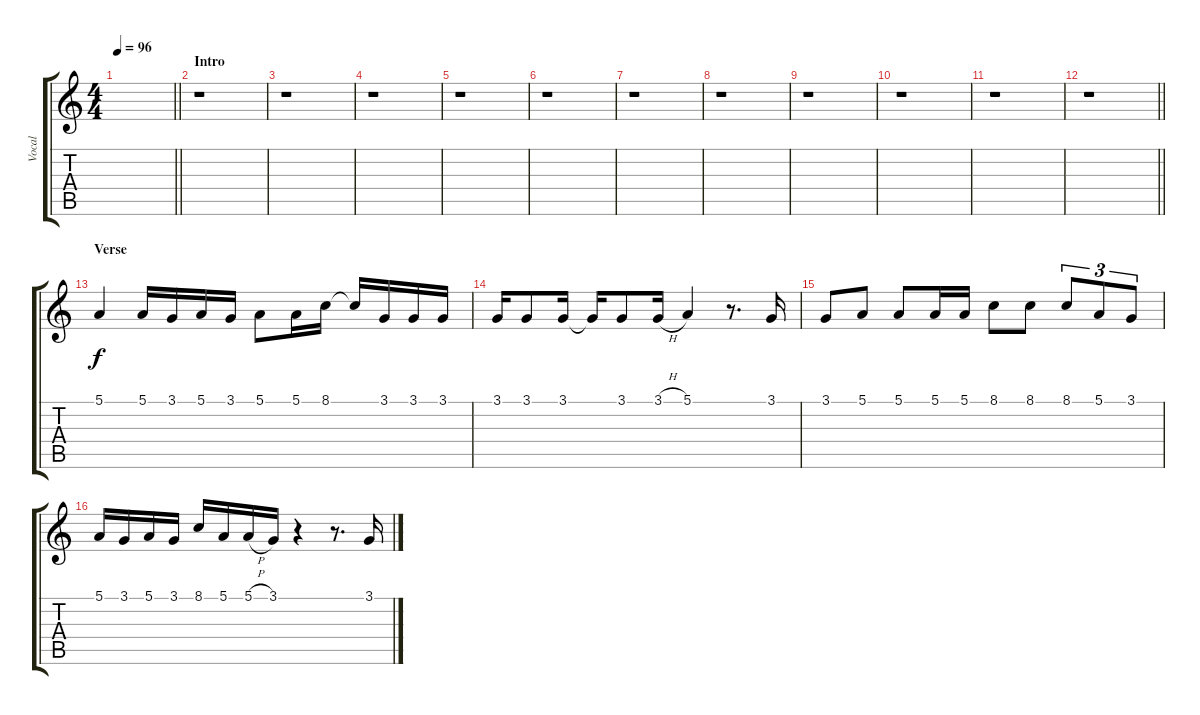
\track ("Vocal" "Vocal") {instrument flute}
\staff {score tabs}
\tuning (E4 B3 G3 D3 A2 E2) {hide}
\ts (4 4)
\tempo 96
\clef g2
\barLineRight lightlight
\ks c
|
\section ("" "Intro")
r.1 |
r.1 |
r.1 |
r.1 |
r.1 |
r.1 |
r.1 |
r.1 |
r.1 |
r.1 |
\barLineRight lightlight
r.1 |
\section ("" "Verse")
5.1.4 5.1.16 3.1.16 5.1.16 3.1.16 5.1.8 5.1.16 8.1.16 8.1{t}.16 3.1.16 3.1.16 3.1.16 |
3.1.16 3.1.8 3.1.16 3.1{t}.16 3.1.8 3.1{h}.16 5.1.4 r.8{d} 3.1.16 |
3.1.8 5.1.8 5.1.8 5.1.16 5.1.16 8.1.8 8.1.8 8.1.8{tu (3 2)} 5.1.8{tu (3 2)} 3.1.8{tu (3 2)} |
5.1.16 3.1.16 5.1.16 3.1.16 8.1.16 5.1.16 5.1{h}.16 3.1.16 r.4 r.8{d} 3.1.16
